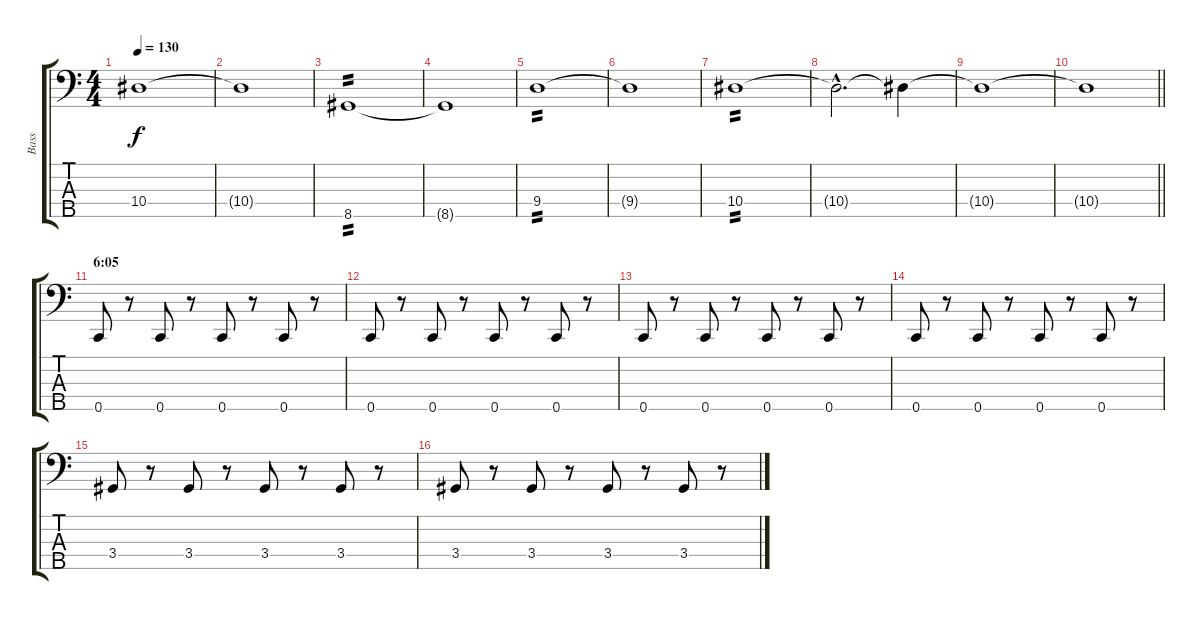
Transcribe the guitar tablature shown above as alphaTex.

\track ("Bass" "Bass") {instrument electricbasspick}
\staff {score tabs}
\tuning (Ab2 Eb2 Bb1 F1 C1) {hide}
\ts (4 4)
\tempo 130
\clef f4
\ks c
10.4{t}.1{dy f} |
10.4{t}.1 |
8.5.1{tp 2} |
8.5{t}.1 |
9.4.1{tp 2} |
9.4{t}.1 |
10.4.1{tp 2} |
10.4{hac t}.2{d} 10.4{t}.4 |
10.4{t}.1 |
\barLineRight lightlight
10.4{t}.1 |
\section ("" "6:05")
0.5.8 r.8 0.5.8 r.8 0.5.8 r.8 0.5.8 r.8 |
0.5.8 r.8 0.5.8 r.8 0.5.8 r.8 0.5.8 r.8 |
0.5.8 r.8 0.5.8 r.8 0.5.8 r.8 0.5.8 r.8 |
0.5.8 r.8 0.5.8 r.8 0.5.8 r.8 0.5.8 r.8 |
3.4.8 r.8 3.4.8 r.8 3.4.8 r.8 3.4.8 r.8 |
3.4.8 r.8 3.4.8 r.8 3.4.8 r.8 3.4.8 r.8
